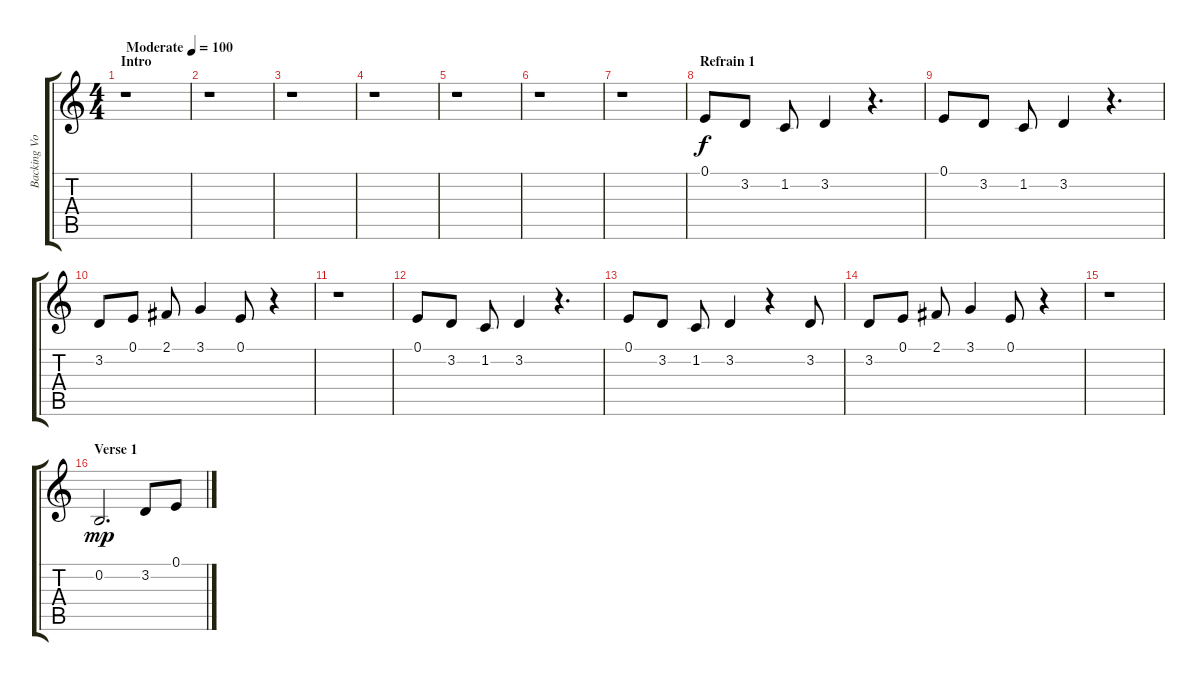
\track ("Backing Vocals" "Backing Vo") {instrument panflute}
\staff {score tabs}
\tuning (E4 B3 G3 D3 A2 E2) {hide}
\ts (4 4)
\section ("" "Intro")
\tempo (100 "Moderate")
\clef g2
\ks c
r.1{dy f instrument panflute} |
r.1 |
r.1 |
r.1 |
r.1 |
r.1 |
r.1 |
\section ("" "Refrain 1")
0.1.8 3.2.8 1.2.8 3.2.4 r.4{d} |
0.1.8 3.2.8 1.2.8 3.2.4 r.4{d} |
3.2.8 0.1.8 2.1.8 3.1.4 0.1.8 r.4 |
r.1 |
0.1.8 3.2.8 1.2.8 3.2.4 r.4{d} |
0.1.8 3.2.8 1.2.8 3.2.4 r.4 3.2.8 |
3.2.8 0.1.8 2.1.8 3.1.4 0.1.8 r.4 |
r.1 |
\section ("" "Verse 1")
0.2.2{d dy mp} 3.2.8 0.1.8
